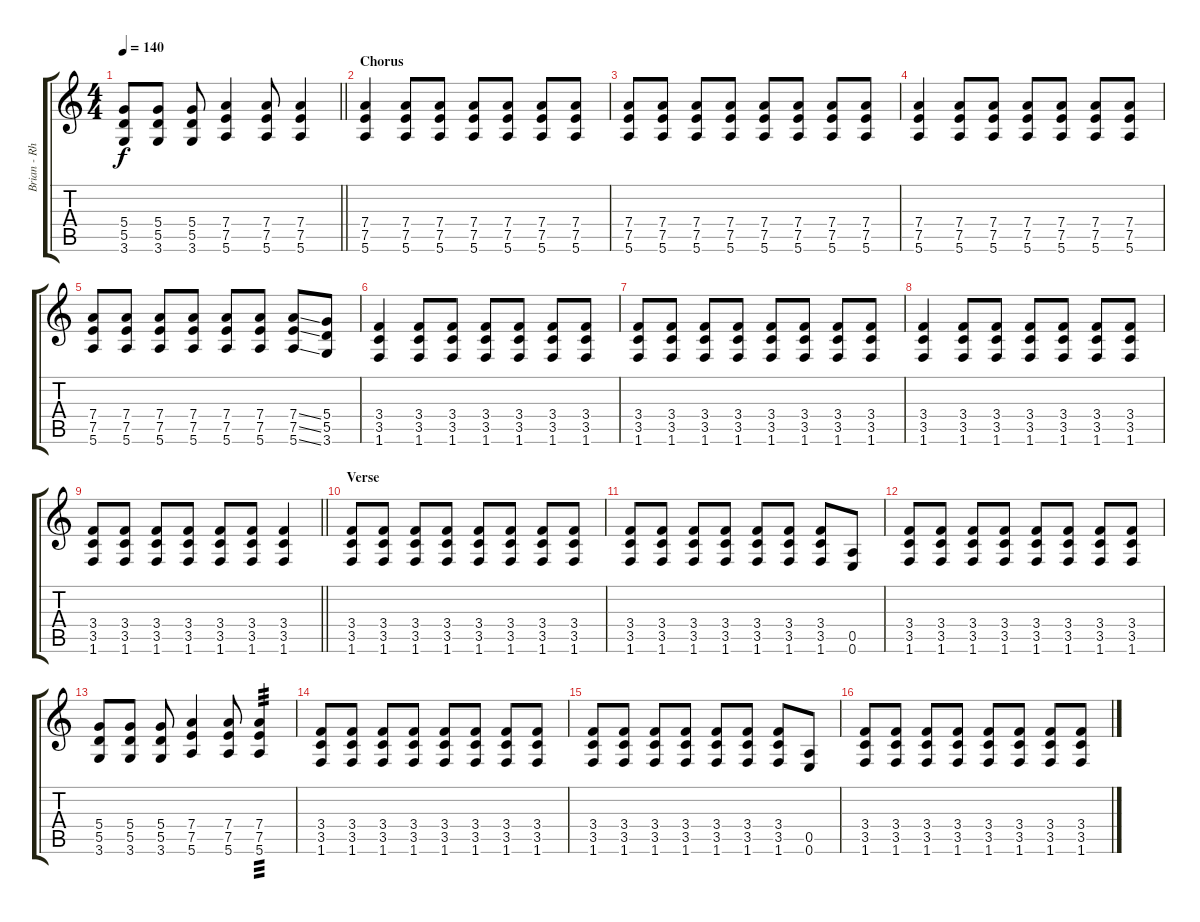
\track ("Brian - Rhythm Guitar" "Brian - Rh") {instrument electricguitarjazz}
\staff {score tabs}
\tuning (E4 B3 G3 D3 A2 E2) {hide}
\ts (4 4)
\tempo 140
\clef g2
\barLineRight lightlight
\ks c
(5.4 5.5 3.6).8{dy f} (5.4 5.5 3.6).8 (5.4 5.5 3.6).8 (7.4 7.5 5.6).4 (7.4 7.5 5.6).8 (7.4 7.5 5.6).4 |
\section ("" "Chorus")
(7.4 7.5 5.6).4{volume 10} (7.4 7.5 5.6).8 (7.4 7.5 5.6).8 (7.4 7.5 5.6).8 (7.4 7.5 5.6).8 (7.4 7.5 5.6).8 (7.4 7.5 5.6).8 |
(7.4 7.5 5.6).8 (7.4 7.5 5.6).8 (7.4 7.5 5.6).8 (7.4 7.5 5.6).8 (7.4 7.5 5.6).8 (7.4 7.5 5.6).8 (7.4 7.5 5.6).8 (7.4 7.5 5.6).8 |
(7.4 7.5 5.6).4 (7.4 7.5 5.6).8 (7.4 7.5 5.6).8 (7.4 7.5 5.6).8 (7.4 7.5 5.6).8 (7.4 7.5 5.6).8 (7.4 7.5 5.6).8 |
(7.4 7.5 5.6).8 (7.4 7.5 5.6).8 (7.4 7.5 5.6).8 (7.4 7.5 5.6).8 (7.4 7.5 5.6).8 (7.4 7.5 5.6).8 (7.4{ss} 7.5{ss} 5.6{ss}).8 (5.4 5.5 3.6).8 |
(3.4 3.5 1.6).4 (3.4 3.5 1.6).8 (3.4 3.5 1.6).8 (3.4 3.5 1.6).8 (3.4 3.5 1.6).8 (3.4 3.5 1.6).8 (3.4 3.5 1.6).8 |
(3.4 3.5 1.6).8 (3.4 3.5 1.6).8 (3.4 3.5 1.6).8 (3.4 3.5 1.6).8 (3.4 3.5 1.6).8 (3.4 3.5 1.6).8 (3.4 3.5 1.6).8 (3.4 3.5 1.6).8 |
(3.4 3.5 1.6).4 (3.4 3.5 1.6).8 (3.4 3.5 1.6).8 (3.4 3.5 1.6).8 (3.4 3.5 1.6).8 (3.4 3.5 1.6).8 (3.4 3.5 1.6).8 |
\barLineRight lightlight
(3.4 3.5 1.6).8 (3.4 3.5 1.6).8 (3.4 3.5 1.6).8 (3.4 3.5 1.6).8 (3.4 3.5 1.6).8 (3.4 3.5 1.6).8 (3.4 3.5 1.6).4 |
\section ("" "Verse")
(3.4 3.5 1.6).8{volume 14} (3.4 3.5 1.6).8 (3.4 3.5 1.6).8 (3.4 3.5 1.6).8 (3.4 3.5 1.6).8 (3.4 3.5 1.6).8 (3.4 3.5 1.6).8 (3.4 3.5 1.6).8 |
(3.4 3.5 1.6).8 (3.4 3.5 1.6).8 (3.4 3.5 1.6).8 (3.4 3.5 1.6).8 (3.4 3.5 1.6).8 (3.4 3.5 1.6).8 (3.4 3.5 1.6).8 (0.5 0.6).8 |
(3.4 3.5 1.6).8 (3.4 3.5 1.6).8 (3.4 3.5 1.6).8 (3.4 3.5 1.6).8 (3.4 3.5 1.6).8 (3.4 3.5 1.6).8 (3.4 3.5 1.6).8 (3.4 3.5 1.6).8 |
(5.4 5.5 3.6).8 (5.4 5.5 3.6).8 (5.4 5.5 3.6).8 (7.4 7.5 5.6).4 (7.4 7.5 5.6).8 (7.4 7.5 5.6).4{tp 3} |
(3.4 3.5 1.6).8 (3.4 3.5 1.6).8 (3.4 3.5 1.6).8 (3.4 3.5 1.6).8 (3.4 3.5 1.6).8 (3.4 3.5 1.6).8 (3.4 3.5 1.6).8 (3.4 3.5 1.6).8 |
(3.4 3.5 1.6).8 (3.4 3.5 1.6).8 (3.4 3.5 1.6).8 (3.4 3.5 1.6).8 (3.4 3.5 1.6).8 (3.4 3.5 1.6).8 (3.4 3.5 1.6).8 (0.5 0.6).8 |
(3.4 3.5 1.6).8 (3.4 3.5 1.6).8 (3.4 3.5 1.6).8 (3.4 3.5 1.6).8 (3.4 3.5 1.6).8 (3.4 3.5 1.6).8 (3.4 3.5 1.6).8 (3.4 3.5 1.6).8
